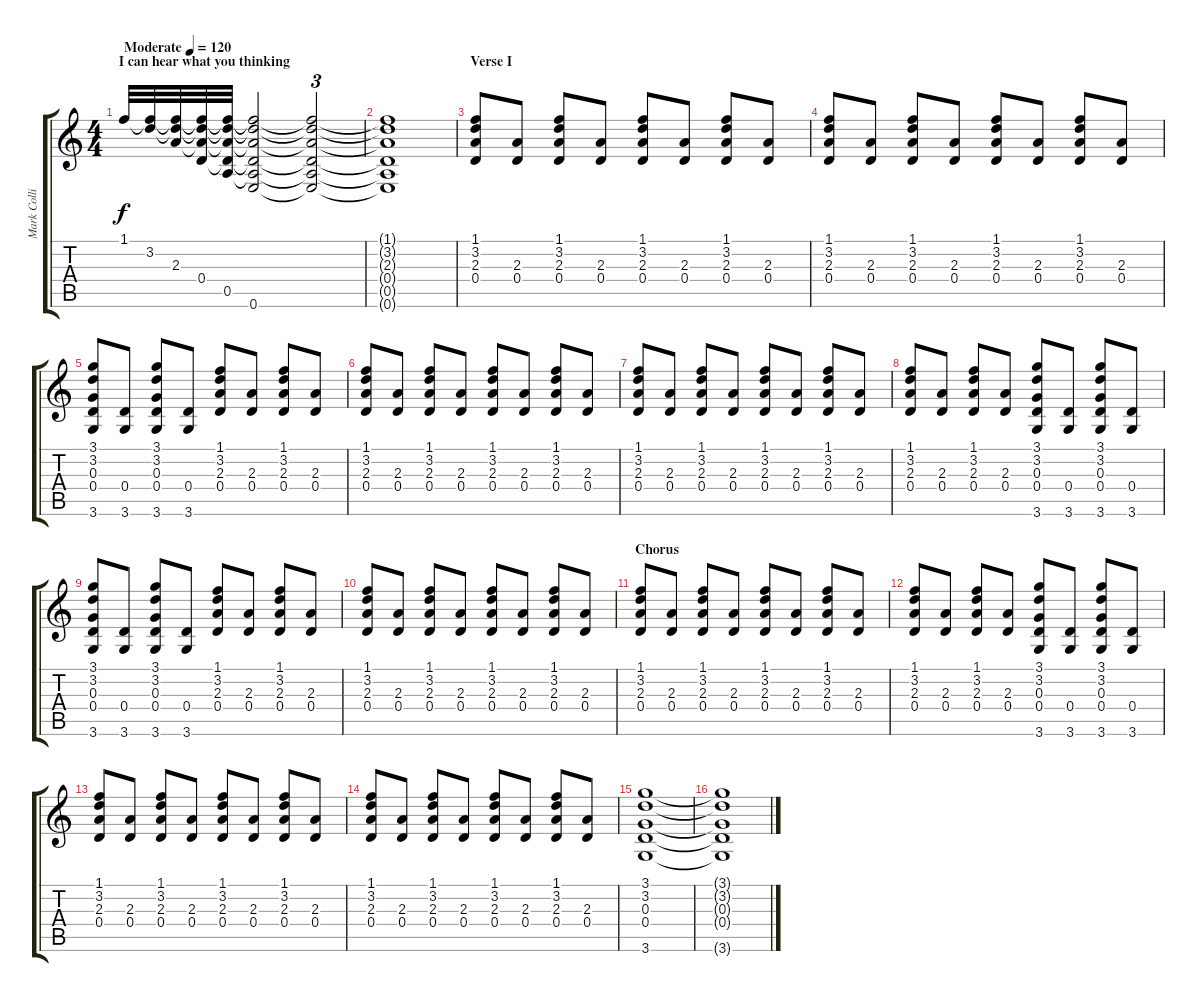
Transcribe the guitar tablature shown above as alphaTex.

\track ("Mark Collie" "Mark Colli") {instrument acousticguitarsteel}
\staff {score tabs}
\tuning (E4 B3 G3 D3 A2 E2) {hide}
\ts (4 4)
\section ("" "I can hear what you thinking")
\tempo (120 "Moderate")
\clef g2
\ks c
1.1.32{dy f instrument acousticguitarsteel} (1.1{t} 3.2).32 (1.1{t} 3.2{t} 2.3).32 (1.1{t} 3.2{t} 2.3{t} 0.4).32 (1.1{t} 3.2{t} 2.3{t} 0.4{t} 0.5).32 (1.1{t} 3.2{t} 2.3{t} 0.4{t} 0.5{t} 0.6).2 (1.1{t} 3.2{t} 2.3{t} 0.4{t} 0.5{t} 0.6{t}).2{tu (3 2)} |
(1.1{t} 3.2{t} 2.3{t} 0.4{t} 0.5{t} 0.6{t}).1 |
\section ("" "Verse I")
(1.1 3.2 2.3 0.4).8 (2.3 0.4).8 (1.1 3.2 2.3 0.4).8 (2.3 0.4).8 (1.1 3.2 2.3 0.4).8 (2.3 0.4).8 (1.1 3.2 2.3 0.4).8 (2.3 0.4).8 |
(1.1 3.2 2.3 0.4).8 (2.3 0.4).8 (1.1 3.2 2.3 0.4).8 (2.3 0.4).8 (1.1 3.2 2.3 0.4).8 (2.3 0.4).8 (1.1 3.2 2.3 0.4).8 (2.3 0.4).8 |
(3.1 3.2 0.3 0.4 3.6).8 (0.4 3.6).8 (3.1 3.2 0.3 0.4 3.6).8 (0.4 3.6).8 (1.1 3.2 2.3 0.4).8 (2.3 0.4).8 (1.1 3.2 2.3 0.4).8 (2.3 0.4).8 |
(1.1 3.2 2.3 0.4).8 (2.3 0.4).8 (1.1 3.2 2.3 0.4).8 (2.3 0.4).8 (1.1 3.2 2.3 0.4).8 (2.3 0.4).8 (1.1 3.2 2.3 0.4).8 (2.3 0.4).8 |
(1.1 3.2 2.3 0.4).8 (2.3 0.4).8 (1.1 3.2 2.3 0.4).8 (2.3 0.4).8 (1.1 3.2 2.3 0.4).8 (2.3 0.4).8 (1.1 3.2 2.3 0.4).8 (2.3 0.4).8 |
(1.1 3.2 2.3 0.4).8 (2.3 0.4).8 (1.1 3.2 2.3 0.4).8 (2.3 0.4).8 (3.1 3.2 0.3 0.4 3.6).8 (0.4 3.6).8 (3.1 3.2 0.3 0.4 3.6).8 (0.4 3.6).8 |
(3.1 3.2 0.3 0.4 3.6).8 (0.4 3.6).8 (3.1 3.2 0.3 0.4 3.6).8 (0.4 3.6).8 (1.1 3.2 2.3 0.4).8 (2.3 0.4).8 (1.1 3.2 2.3 0.4).8 (2.3 0.4).8 |
(1.1 3.2 2.3 0.4).8 (2.3 0.4).8 (1.1 3.2 2.3 0.4).8 (2.3 0.4).8 (1.1 3.2 2.3 0.4).8 (2.3 0.4).8 (1.1 3.2 2.3 0.4).8 (2.3 0.4).8 |
\section ("" "Chorus")
(1.1 3.2 2.3 0.4).8 (2.3 0.4).8 (1.1 3.2 2.3 0.4).8 (2.3 0.4).8 (1.1 3.2 2.3 0.4).8 (2.3 0.4).8 (1.1 3.2 2.3 0.4).8 (2.3 0.4).8 |
(1.1 3.2 2.3 0.4).8 (2.3 0.4).8 (1.1 3.2 2.3 0.4).8 (2.3 0.4).8 (3.1 3.2 0.3 0.4 3.6).8 (0.4 3.6).8 (3.1 3.2 0.3 0.4 3.6).8 (0.4 3.6).8 |
(1.1 3.2 2.3 0.4).8 (2.3 0.4).8 (1.1 3.2 2.3 0.4).8 (2.3 0.4).8 (1.1 3.2 2.3 0.4).8 (2.3 0.4).8 (1.1 3.2 2.3 0.4).8 (2.3 0.4).8 |
(1.1 3.2 2.3 0.4).8 (2.3 0.4).8 (1.1 3.2 2.3 0.4).8 (2.3 0.4).8 (1.1 3.2 2.3 0.4).8 (2.3 0.4).8 (1.1 3.2 2.3 0.4).8 (2.3 0.4).8 |
(3.1 3.2 0.3 0.4 3.6).1 |
(3.1{t} 3.2{t} 0.3{t} 0.4{t} 3.6{t}).1
